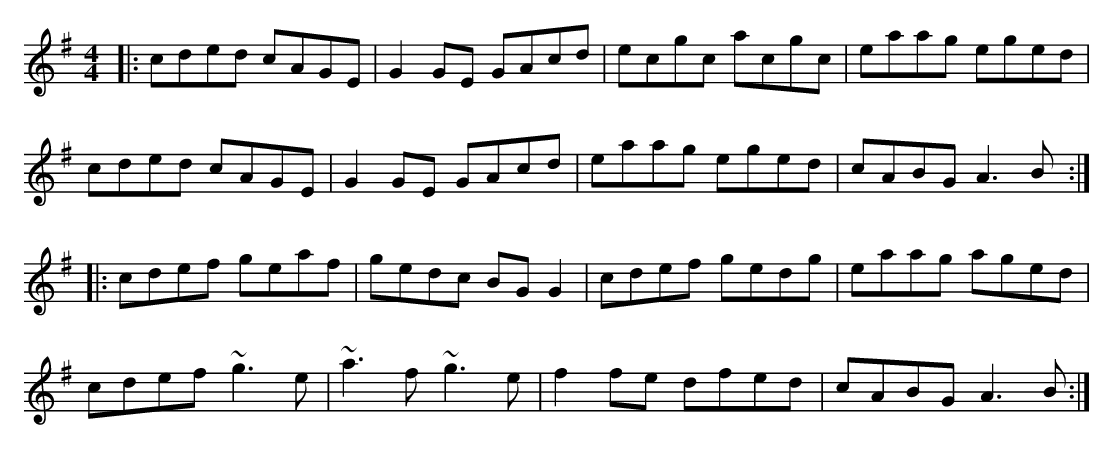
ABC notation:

X:1
M:4/4
K:Ador
|:cded cAGE|G2GE GAcd|ecgc acgc|eaag eged|
cded cAGE|G2GE GAcd|eaag eged|cABG A3B:|
|:cdef geaf|gedc BGG2|cdef gedg|eaag aged|
cdef ~g3e|~a3f ~g3e|f2fe dfed|cABG A3B:|
